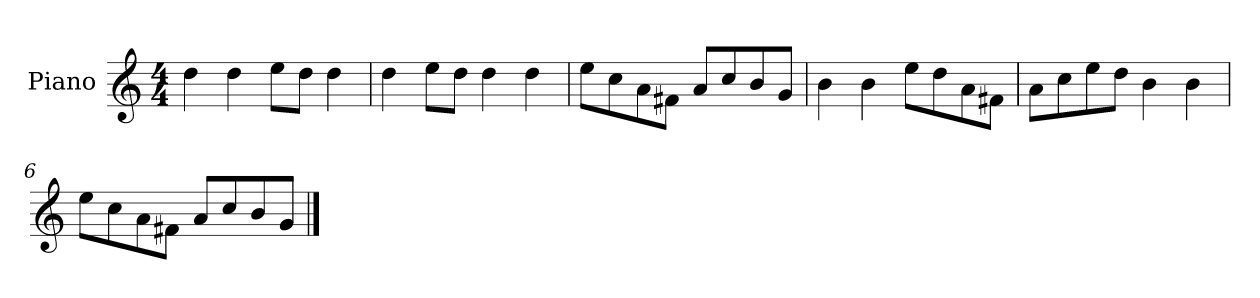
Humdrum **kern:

**kern
*part1
*staff1
*I"Piano
*I'P-no
*clefG2
*k[]
*M4/4
*MM90
=1
4dd\
4dd\
8ee\L
8dd\J
4dd\
=2
4dd\
8ee\L
8dd\J
4dd\
4dd\
=3
8ee\L
8cc\
8a\
8f#X\J
8a/L
8cc/
8b/
8g/J
=4
4b\
4b\
8ee\L
8dd\
8a\
8f#X\J
=5
8a\L
8cc\
8ee\
8dd\J
4b\
4b\
!!LO:LB:g=z
=6
8ee\L
8cc\
8a\
8f#X\J
8a/L
8cc/
8b/
8g/J
==
*-
